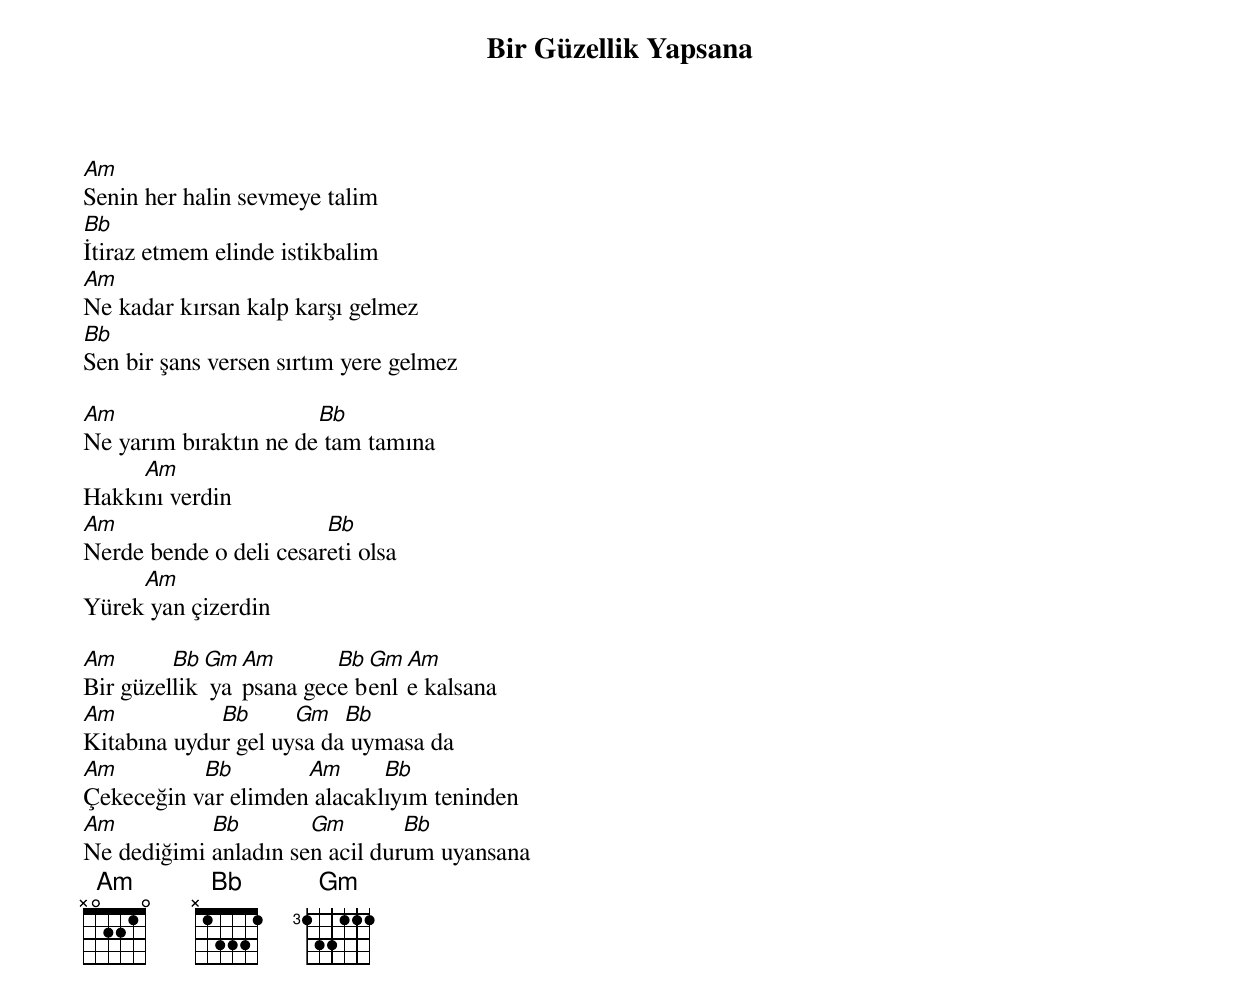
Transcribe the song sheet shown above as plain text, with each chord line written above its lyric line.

{title: Bir Güzellik Yapsana}
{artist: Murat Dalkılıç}

Am
Senin her halin sevmeye talim
Bb
İtiraz etmem elinde istikbalim
Am
Ne kadar kırsan kalp karşı gelmez
Bb
Sen bir şans versen sırtım yere gelmez

Am                     Bb
Ne yarım bıraktın ne de tam tamına
     Am
Hakkını verdin
Am                      Bb
Nerde bende o deli cesareti olsa
     Am
Yürek yan çizerdin

Am       Bb Gm Am       Bb Gm Am
Bir güzellik yapsana gece benle kalsana
Am           Bb      Gm   Bb
Kitabına uydur gel uysa da uymasa da
Am         Bb        Am      Bb
Çekeceğin var elimden alacaklıyım teninden
Am          Bb        Gm        Bb
Ne dediğimi anladın sen acil durum uyansana
